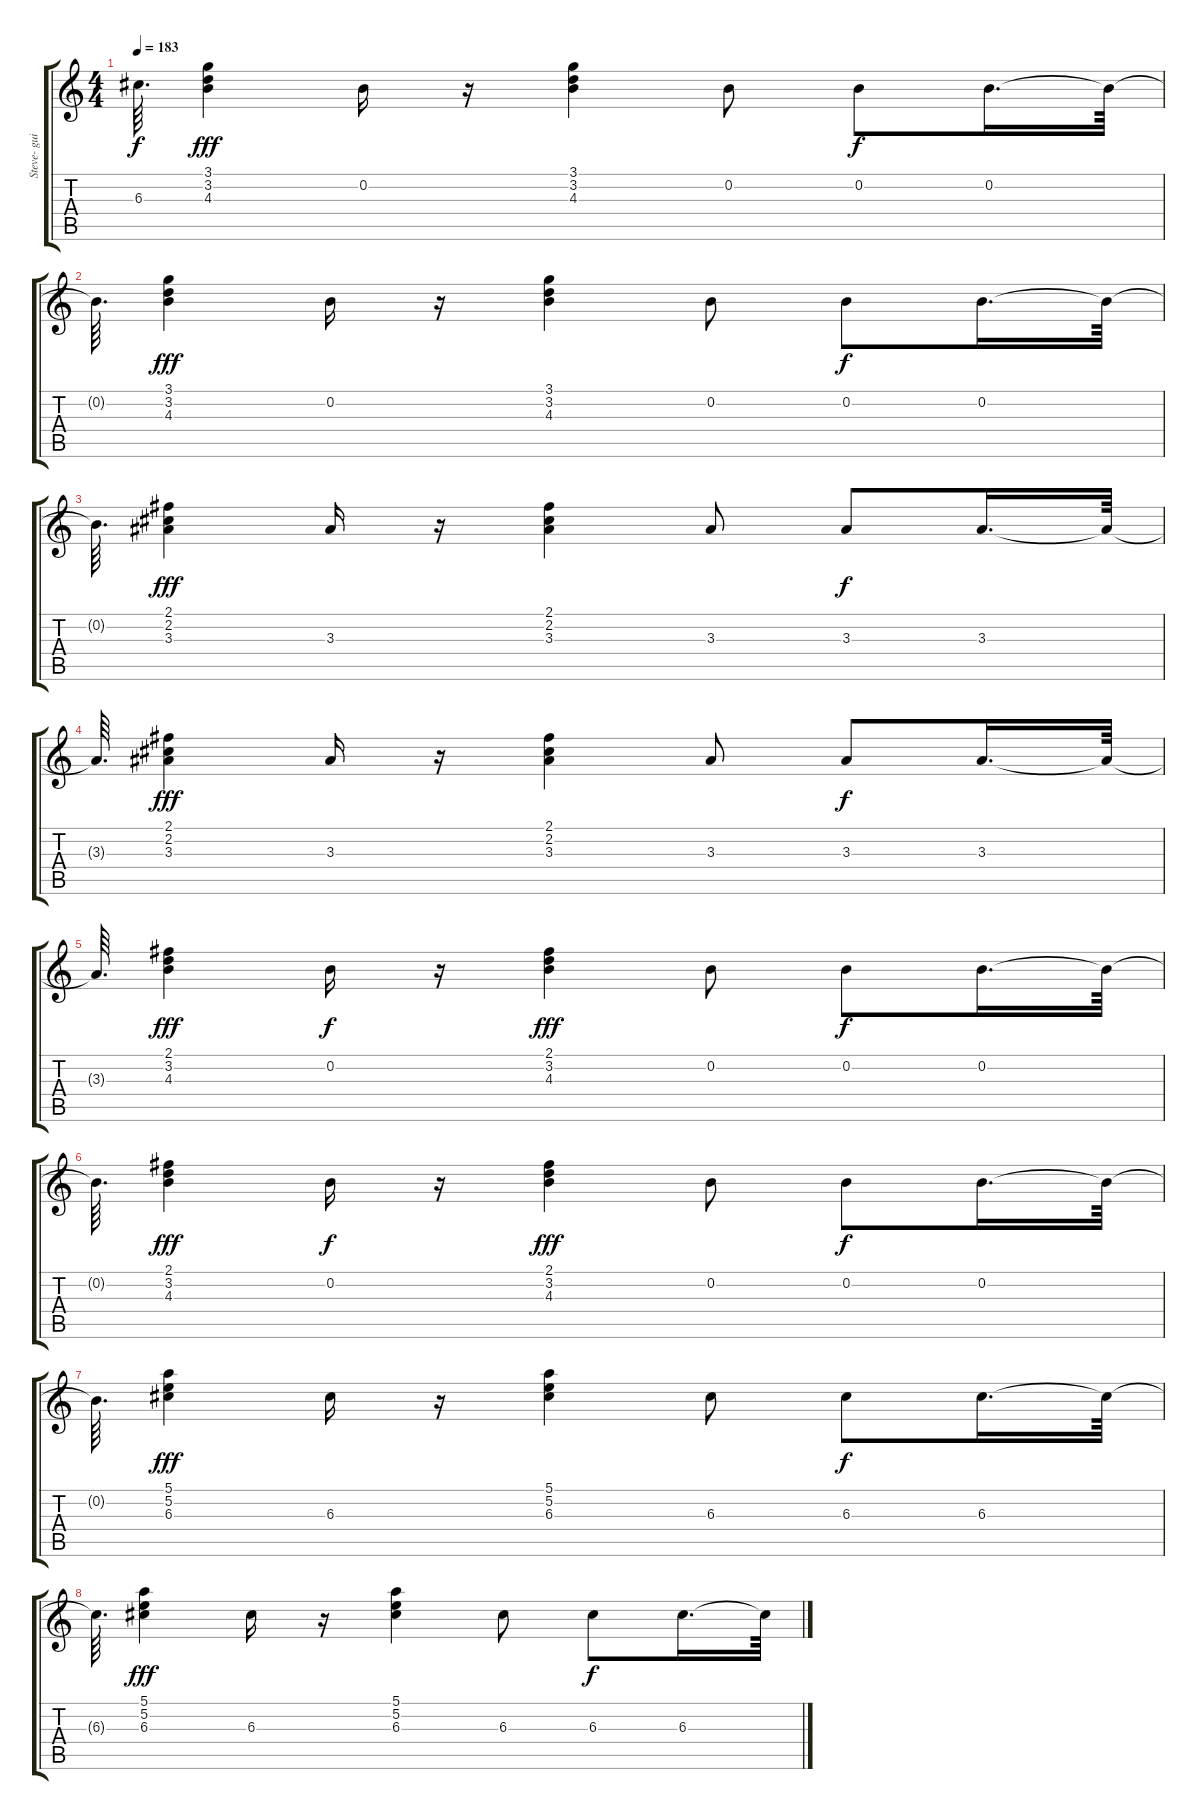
\track ("Steve- guitarechoes" "Steve- gui") {instrument electricbasspick}
\staff {score tabs}
\tuning (E4 B3 G3 D3 A2 E2) {hide}
\ts (4 4)
\tempo 183
\clef g2
\ks c
6.3{t}.64{d dy f} (3.1 3.2 4.3).4{dy fff} 0.2.16 r.16 (3.1 3.2 4.3).4 0.2.8 0.2.8{dy f} 0.2.16{d} 0.2{t}.64 |
0.2{t}.64{d} (3.1 3.2 4.3).4{dy fff} 0.2.16 r.16 (3.1 3.2 4.3).4 0.2.8 0.2.8{dy f} 0.2.16{d} 0.2{t}.64 |
0.2{t}.64{d} (2.1 2.2 3.3).4{dy fff} 3.3.16 r.16 (2.1 2.2 3.3).4 3.3.8 3.3.8{dy f} 3.3.16{d} 3.3{t}.64 |
3.3{t}.64{d} (2.1 2.2 3.3).4{dy fff} 3.3.16 r.16 (2.1 2.2 3.3).4 3.3.8 3.3.8{dy f} 3.3.16{d} 3.3{t}.64 |
3.3{t}.64{d} (2.1 3.2 4.3).4{dy fff} 0.2.16{dy f} r.16 (2.1 3.2 4.3).4{dy fff} 0.2.8 0.2.8{dy f} 0.2.16{d} 0.2{t}.64 |
0.2{t}.64{d} (2.1 3.2 4.3).4{dy fff} 0.2.16{dy f} r.16 (2.1 3.2 4.3).4{dy fff} 0.2.8 0.2.8{dy f} 0.2.16{d} 0.2{t}.64 |
0.2{t}.64{d} (5.1 5.2 6.3).4{dy fff} 6.3.16 r.16 (5.1 5.2 6.3).4 6.3.8 6.3.8{dy f} 6.3.16{d} 6.3{t}.64 |
6.3{t}.64{d} (5.1 5.2 6.3).4{dy fff} 6.3.16 r.16 (5.1 5.2 6.3).4 6.3.8 6.3.8{dy f} 6.3.16{d} 6.3{t}.64
